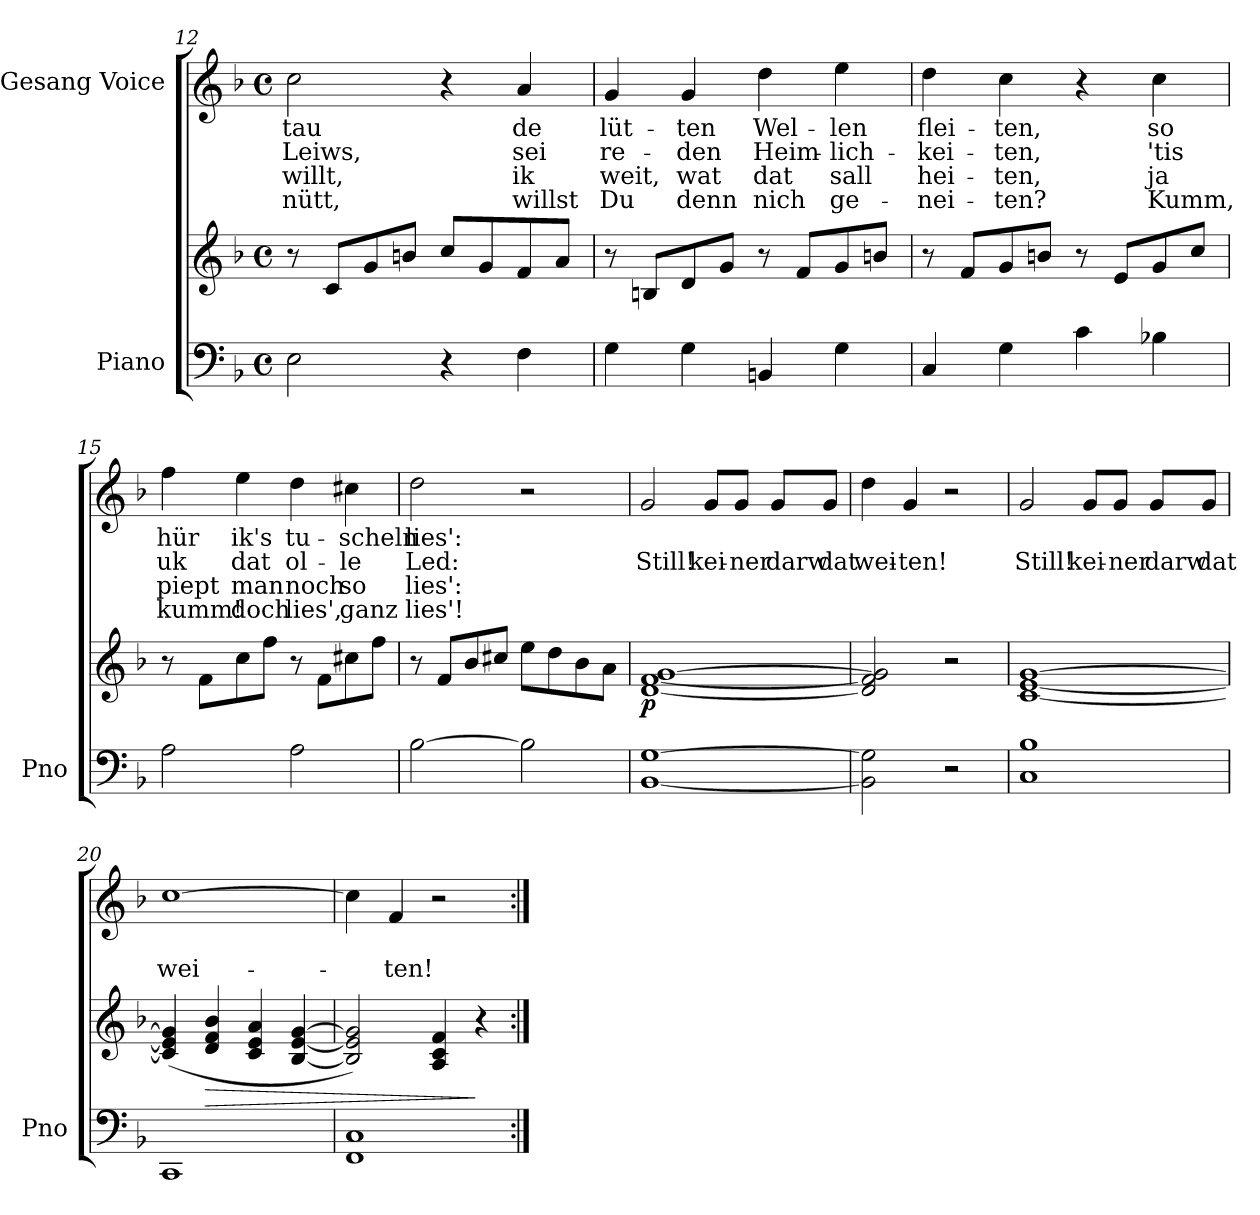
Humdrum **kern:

**kern	**kern	**dynam	**kern	**text	**text	**text	**text
*part2	*part2	*part2	*part1	*part1	*part1	*part1	*part1
*staff3	*staff2	*staff2/3	*staff1	*staff1	*staff1	*staff1	*staff1
*I"Piano	*	*	*I"Gesang Voice	*	*	*	*
*I'Pno	*	*	*	*	*	*	*
*clefF4	*clefG2	*	*clefG2	*	*	*	*
*k[b-]	*k[b-]	*	*k[b-]	*	*	*	*
*M4/4	*M4/4	*	*M4/4	*	*	*	*
*met(c)	*met(c)	*	*met(c)	*	*	*	*
=12	=12	=12	=12	=12	=12	=12	=12
2E\	8r	.	2cc\	tau	Leiws,	willt,	-nütt,
.	8c/L	.	.	.	.	.	.
.	8g/	.	.	.	.	.	.
.	8bn/J	.	.	.	.	.	.
4r	8cc/L	.	4r	.	.	.	.
.	8g/	.	.	.	.	.	.
4F\	8f/	.	4a/	de	sei	ik	willst
.	8a/J	.	.	.	.	.	.
=13	=13	=13	=13	=13	=13	=13	=13
4G\	8r	.	4g/	lüt-	re-	weit,	Du
.	8Bn/L	.	.	.	.	.	.
4G\	8d/	.	4g/	-ten	-den	wat	denn
.	8g/J	.	.	.	.	.	.
4BBn/	8r	.	4dd\	Wel-	Heim-	dat	nich
.	8f/L	.	.	.	.	.	.
4G\	8g/	.	4ee\	-len	-lich-	sall	ge-
.	8bn/J	.	.	.	.	.	.
=14	=14	=14	=14	=14	=14	=14	=14
4C/	8r	.	4dd\	flei-	-kei-	hei-	-nei-
.	8f/L	.	.	.	.	.	.
4G\	8g/	.	4cc\	-ten,	-ten,	-ten,	-ten?
.	8bn/J	.	.	.	.	.	.
4c\	8r	.	4r	.	.	.	.
.	8e/L	.	.	.	.	.	.
4B-X\	8g/	.	4cc\	so	'tis	ja	Kumm,
.	8cc/J	.	.	.	.	.	.
=15	=15	=15	=15	=15	=15	=15	=15
2A\	8r	.	4ff\	hür	uk	piept	kumm!
.	8f\L	.	.	.	.	.	.
.	8cc\	.	4ee\	ik's	dat	man	doch
.	8ff\J	.	.	.	.	.	.
2A\	8r	.	4dd\	tu-	ol-	noch	lies',
.	8f\L	.	.	.	.	.	.
.	8cc#X\	.	4cc#X\	-scheln	-le	so	ganz
.	8ff\J	.	.	.	.	.	.
=16	=16	=16	=16	=16	=16	=16	=16
[2B-\	8r	.	2dd\	lies':	Led:	lies':	lies'!
.	8f/L	.	.	.	.	.	.
.	8b-/	.	.	.	.	.	.
.	8cc#X/J	.	.	.	.	.	.
2B-\]	8ee\L	.	2r	.	.	.	.
.	8dd\	.	.	.	.	.	.
.	8b-\	.	.	.	.	.	.
.	8a\J	.	.	.	.	.	.
=17	=17	=17	=17	=17	=17	=17	=17
!	!	!LO:DY:b	!	!	!	!	!
[1BB- [1G	[1d [1f [1g	p	2g/	.	Still!	.	.
.	.	.	8g/L	.	kei-	.	.
.	.	.	8g/J	.	-ner	.	.
.	.	.	8g/L	.	darw	.	.
.	.	.	8g/J	.	dat	.	.
=18	=18	=18	=18	=18	=18	=18	=18
2BB-\] 2G\]	2d/] 2f/] 2g/]	.	4dd\	.	wei-	.	.
.	.	.	4g/	.	-ten!	.	.
2r	2r	.	2r	.	.	.	.
=19	=19	=19	=19	=19	=19	=19	=19
1C 1B-	[1c [1e [1g	.	2g/	.	Still!	.	.
.	.	.	8g/L	.	kei-	.	.
.	.	.	8g/J	.	-ner	.	.
.	.	.	8g/L	.	darw	.	.
.	.	.	8g/J	.	dat	.	.
=20	=20	=20	=20	=20	=20	=20	=20
1CC	(>4c/] 4e/] 4g/]	.	[1cc	.	wei-	.	.
!	!	!LO:HP:b	!	!	!	!	!
.	4d/ 4f/ 4b-/	>	.	.	.	.	.
.	4c/ 4e/ 4a/	.	.	.	.	.	.
.	[4B-/ [4e/ [4g/	.	.	.	.	.	.
=21	=21	=21	=21	=21	=21	=21	=21
1FF 1C	2B-/] 2e/] 2g/])	.	4cc\]	.	.	.	.
.	.	.	4f/	.	-ten!	.	.
.	4A/ 4c/ 4f/	.	2r	.	.	.	.
.	4r	]	.	.	.	.	.
=:|!	=:|!	=:|!	=:|!	=:|!	=:|!	=:|!	=:|!
*-	*-	*-	*-	*-	*-	*-	*-
